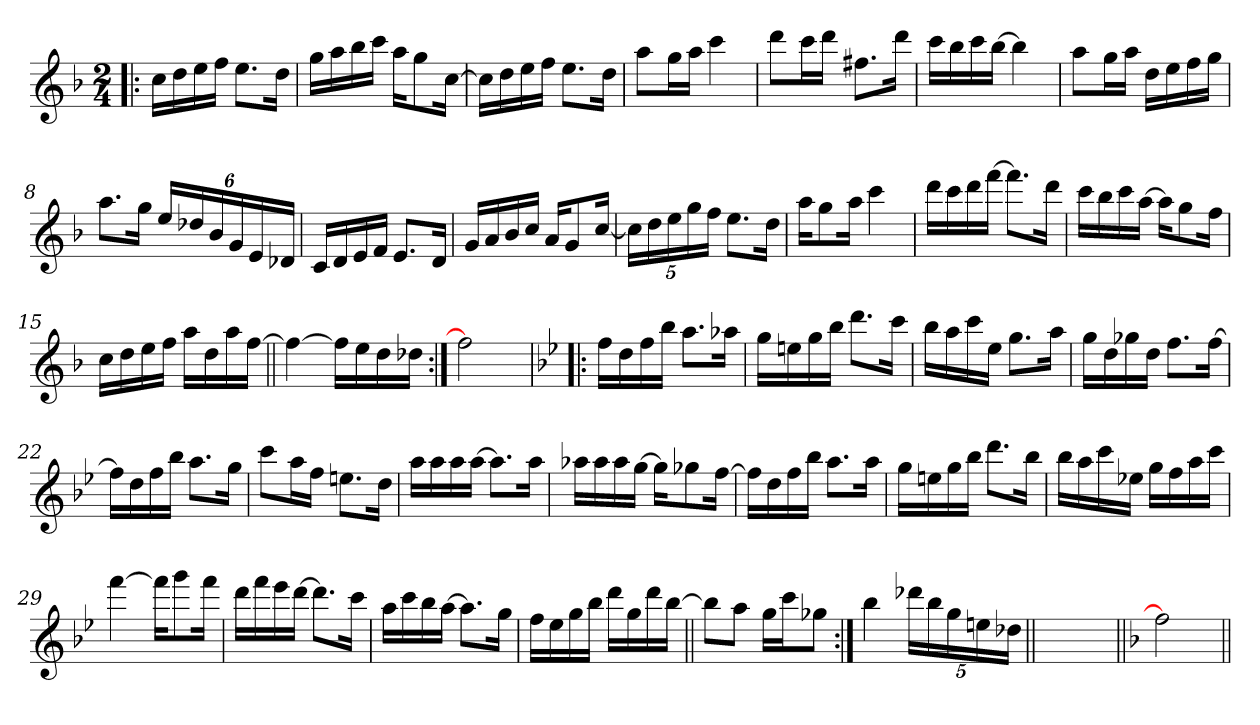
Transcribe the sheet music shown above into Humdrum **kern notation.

**kern
*part1
*staff1
*clefG2
*k[b-]
*F:
*M2/4
=1!|:
16cc\LL
16dd\
16ee\
16ff\JJ
8.ee\L
16dd\Jk
=2
16gg\LL
16aa\
16bb-\
16ccc\JJ
16aa\KL
8gg\
[16cc\Jk
=3
16cc\LL]
16dd\
16ee\
16ff\JJ
8.ee\L
16dd\Jk
=4
8aa\L
16gg\L
16aa\JJ
4ccc\
!!LO:LB:g=z
=5
8ddd\L
16ccc\L
16ddd\JJ
8.ff#X\L
16ddd\Jk
=6
16ccc\LL
16bb-\
16ccc\
[16bb-\JJ
4bb-\]
=7
8aa\L
16gg\L
16aa\JJ
16dd\LL
16ee\
16ff\
16gg\JJ
=8
8.aa\L
16gg\Jk
24ee/LL
24dd-X/
24b-/
24g/
24e/
24d-X/JJ
!!LO:LB:g=z
=9
16c/LL
16d/
16e/
16f/JJ
8.e/L
16d/Jk
=10
16g/LL
16a/
16b-/
16cc/JJ
16a/KL
8g/
[16cc/Jk
=11
20cc\LL]
20dd\
20ee\
20gg\
20ff\JJ
8.ee\L
16dd\Jk
=12
16aa\KL
8gg\
16aa\Jk
4ccc\
!!LO:LB:g=z
=13
16ddd\LL
16ccc\
16ddd\
[16fff\JJ
8.fff\L]
16ddd\Jk
=14
16ccc\LL
16bb-\
16ccc\
[16aa\JJ
16aa\KL]
8gg\
16ff\Jk
=15
16cc\LL
16dd\
16ee\
16ff\JJ
16aa\LL
16dd\
16aa\
[16ff\JJ
=16||
4ff\_
16ff\LL]
16ee\
16dd\
16dd-X\JJ
!!LO:LB:g=z
=17:|!
2ff\]
=18!|:
*k[b-e-]
*B-:
16ff\LL
16dd\
16ff\
16bb-\JJ
8.aa\L
16aa-X\Jk
=19
16gg\LL
16een\
16gg\
16bb-\JJ
8.ddd\L
16ccc\Jk
=20
16bb-\LL
16aa\
16ccc\
16ee-\JJ
8.gg\L
16aa\Jk
!!LO:LB:g=z
=21
16gg\LL
16dd\
16gg-X\
16dd\JJ
8.ff\L
[16ff\Jk
=22
16ff\LL]
16dd\
16ff\
16bb-\JJ
8.aa\L
16gg\Jk
=23
8ccc\L
16aa\L
16ff\JJ
8.een\L
16dd\Jk
=24
16aa\LL
16aa\
16aa\
[16aa\JJ
8.aa\L]
16aa\Jk
!!LO:LB:g=z
=25
16aa-X\LL
16aa-\
16aa-\
[16gg\JJ
16gg\KL]
8gg-X\
[16ff\Jk
=26
16ff\LL]
16dd\
16ff\
16bb-\JJ
8.aa\L
16aa\Jk
=27
16gg\LL
16een\
16gg\
16bb-\JJ
8.ddd\L
16bb-\Jk
=28
16bb-\LL
16aa\
16ccc\
16ee-X\JJ
16gg\LL
16ff\
16aa\
16ccc\JJ
!!LO:LB:g=z
=29
[4fff\
16fff\KL]
8ggg\
16fff\Jk
=30
16ddd\LL
16fff\
16eee-\
[16ddd\JJ
8.ddd\L]
16ccc\Jk
=31
16aa\LL
16ccc\
16bb-\
[16aa\JJ
8.aa\L]
16gg\Jk
=32
16ff\LL
16ee-\
16gg\
16bb-\JJ
16ddd\LL
16gg\
16ddd\
[16bb-\JJ
!!LO:LB:g=z
=33||
8bb-\L]
8aa\J
16gg\LL
16ccc\J
8gg-X\J
=34:|!
4bb-\
20ddd-X\LL
20bb-\
20gg\
20een\
20dd-X\JJ
=34X1||
*stria0
2ryy
=35||
*stria5
*k[b-]
*F:
2ff\]
=||
*-
